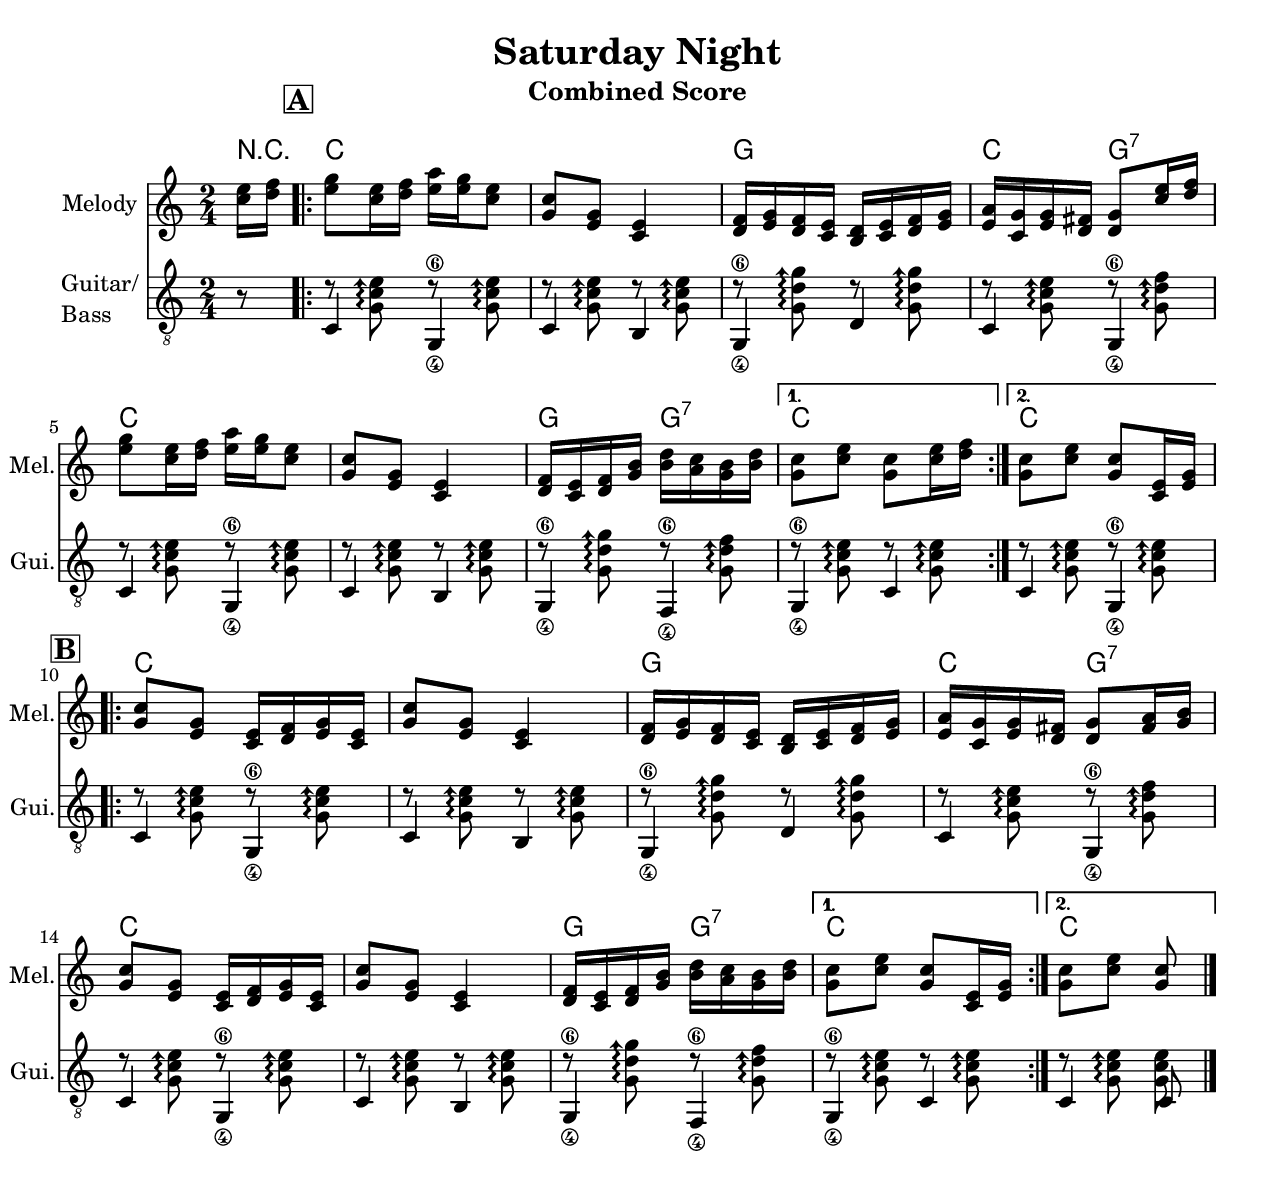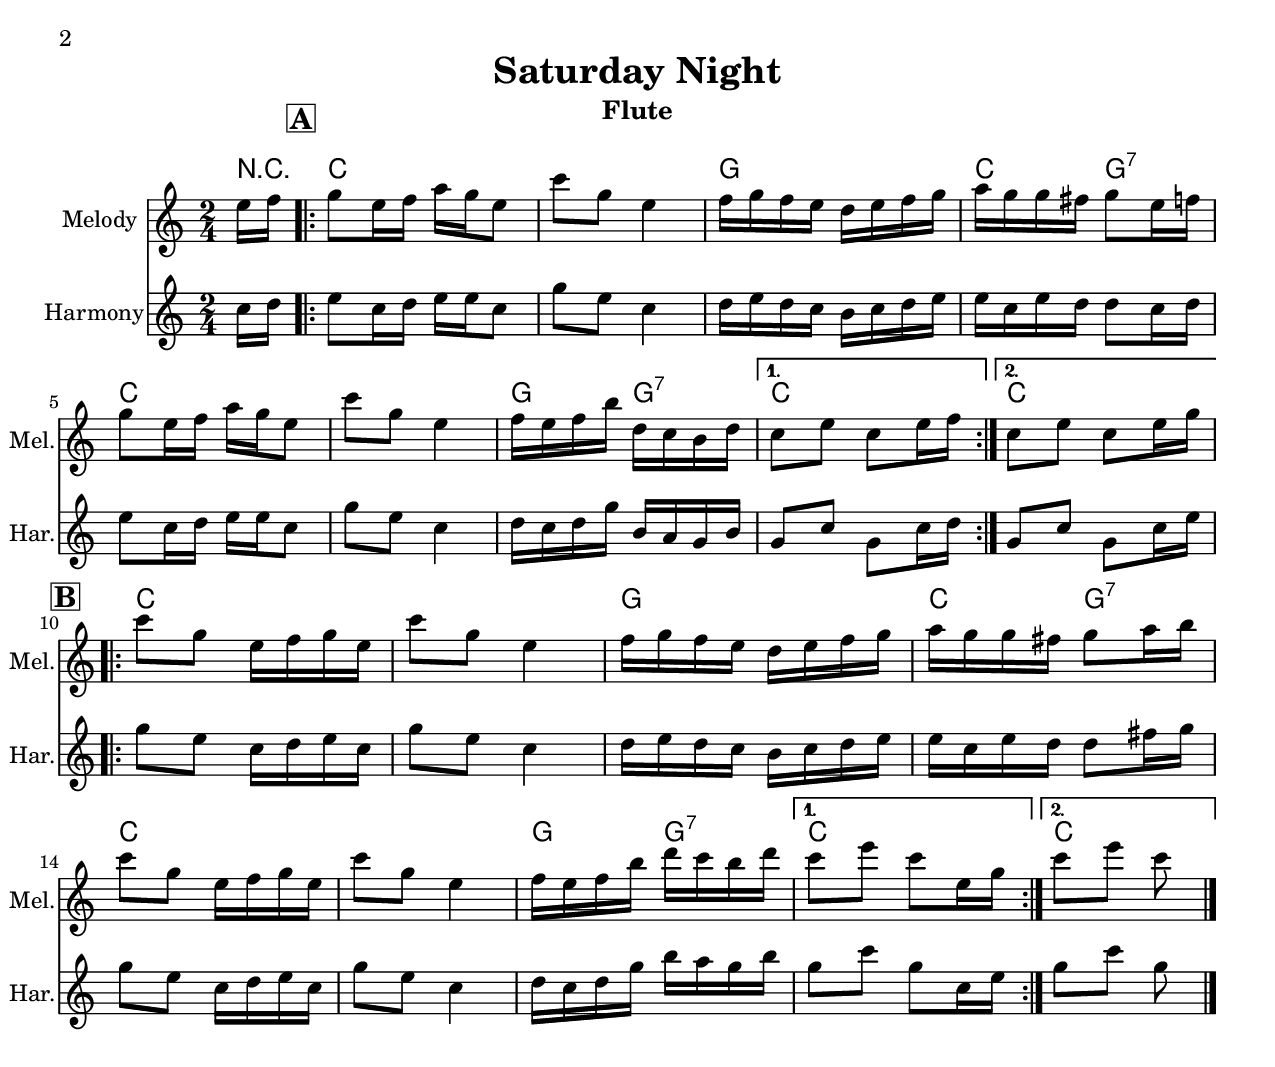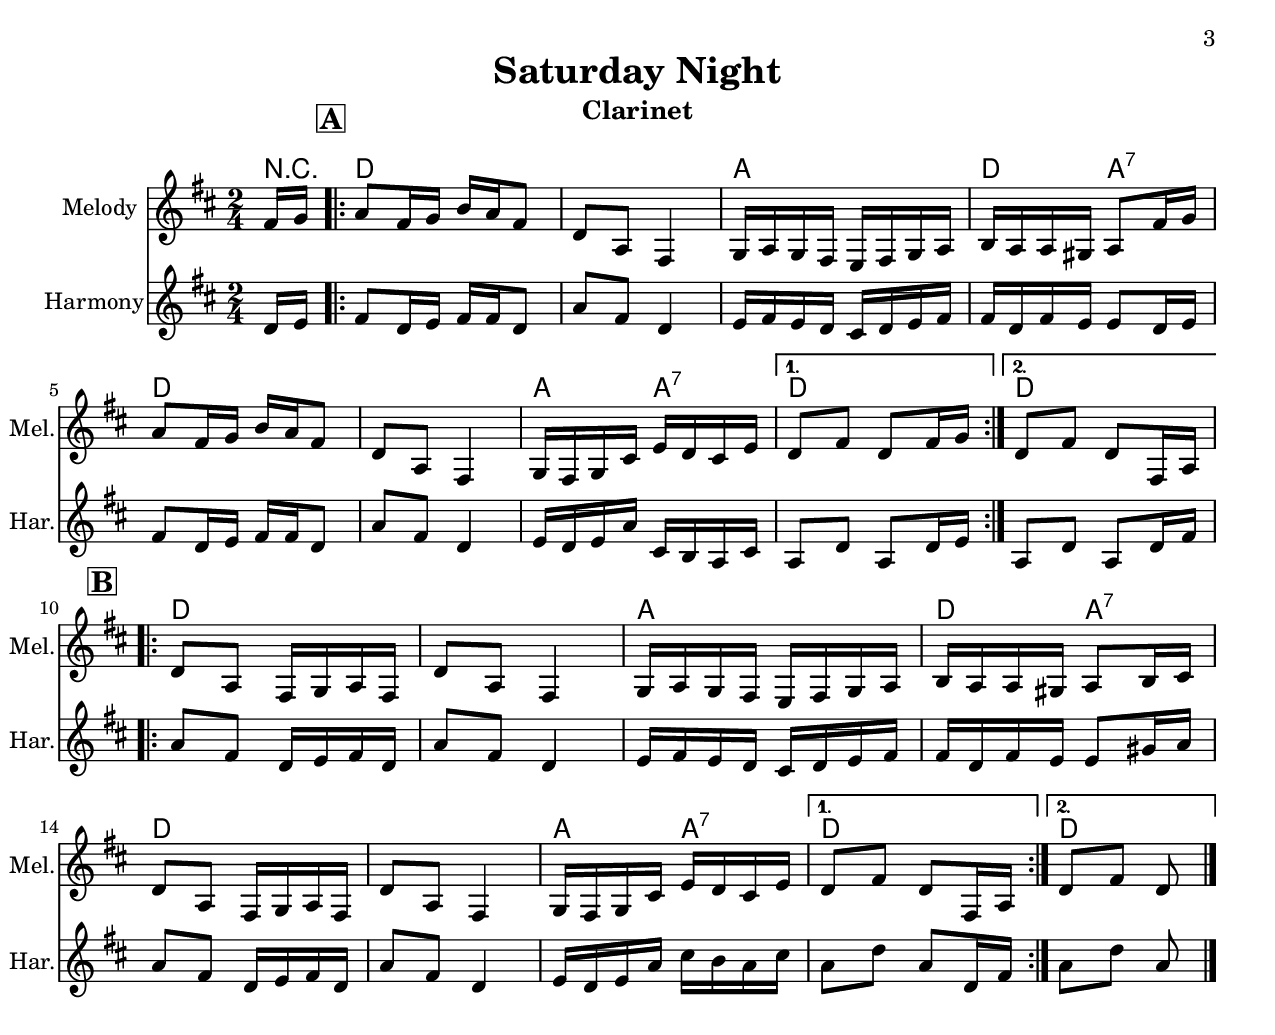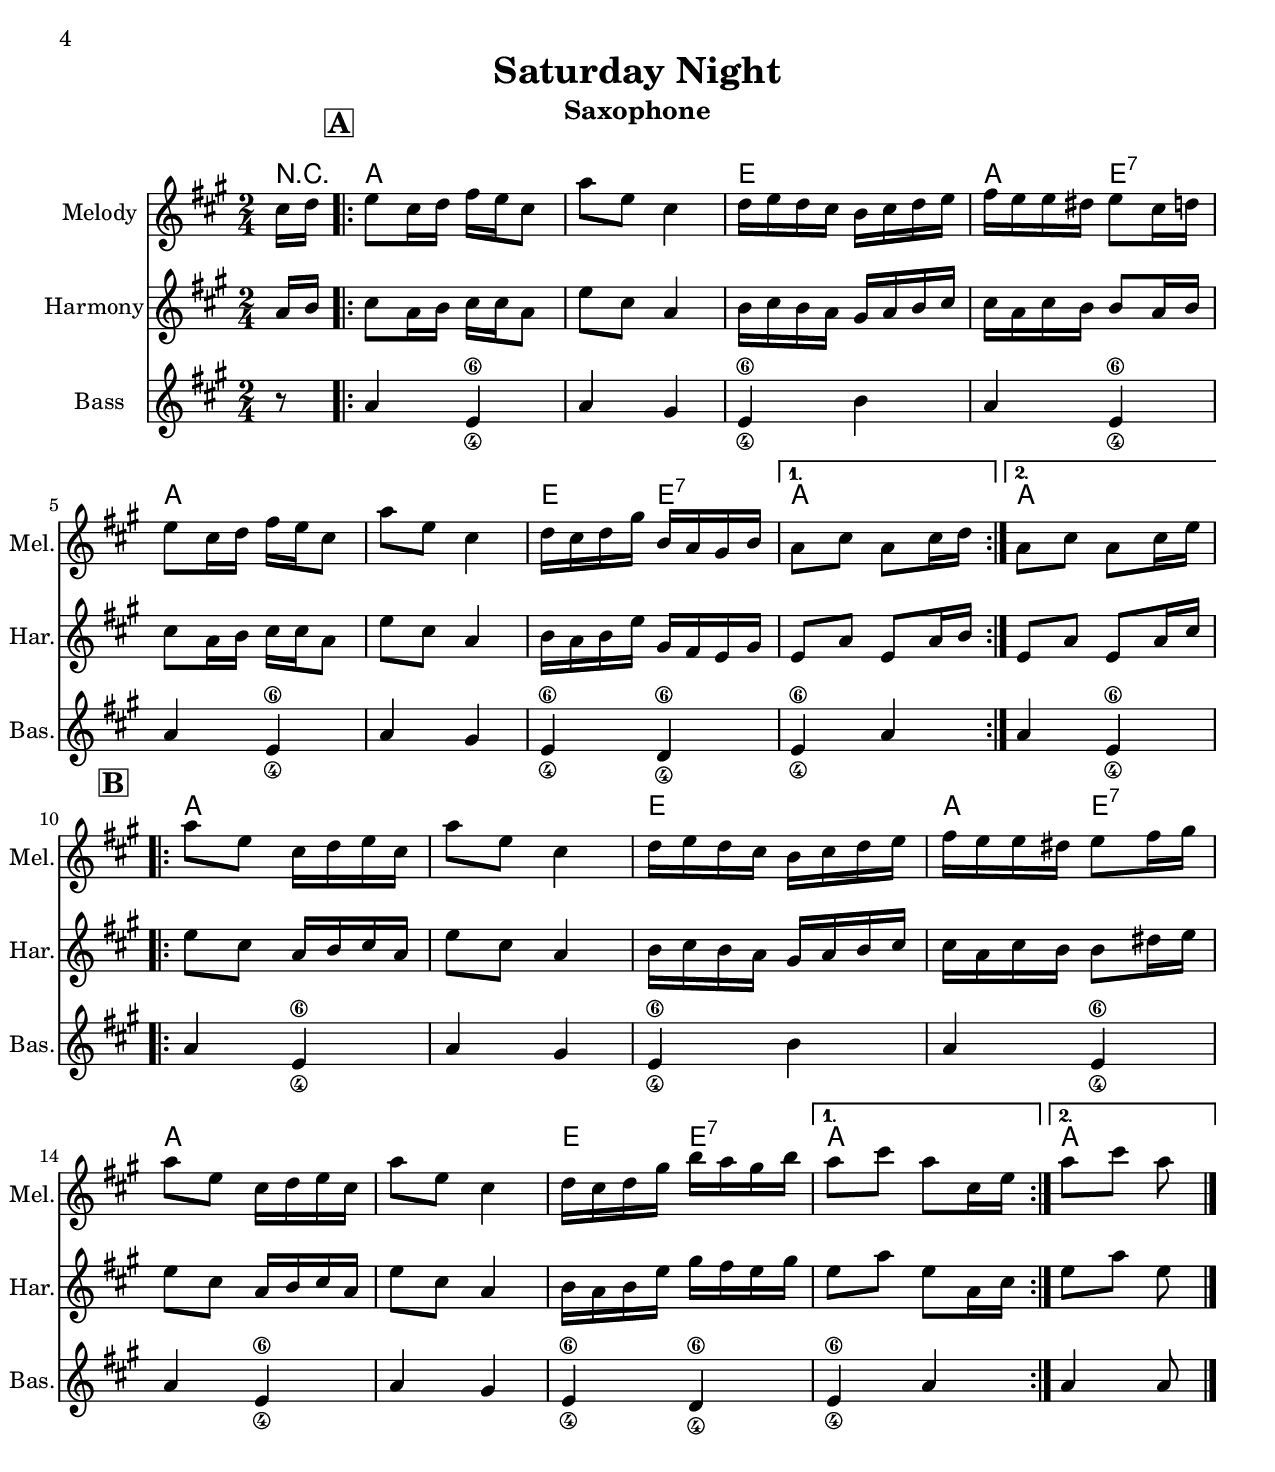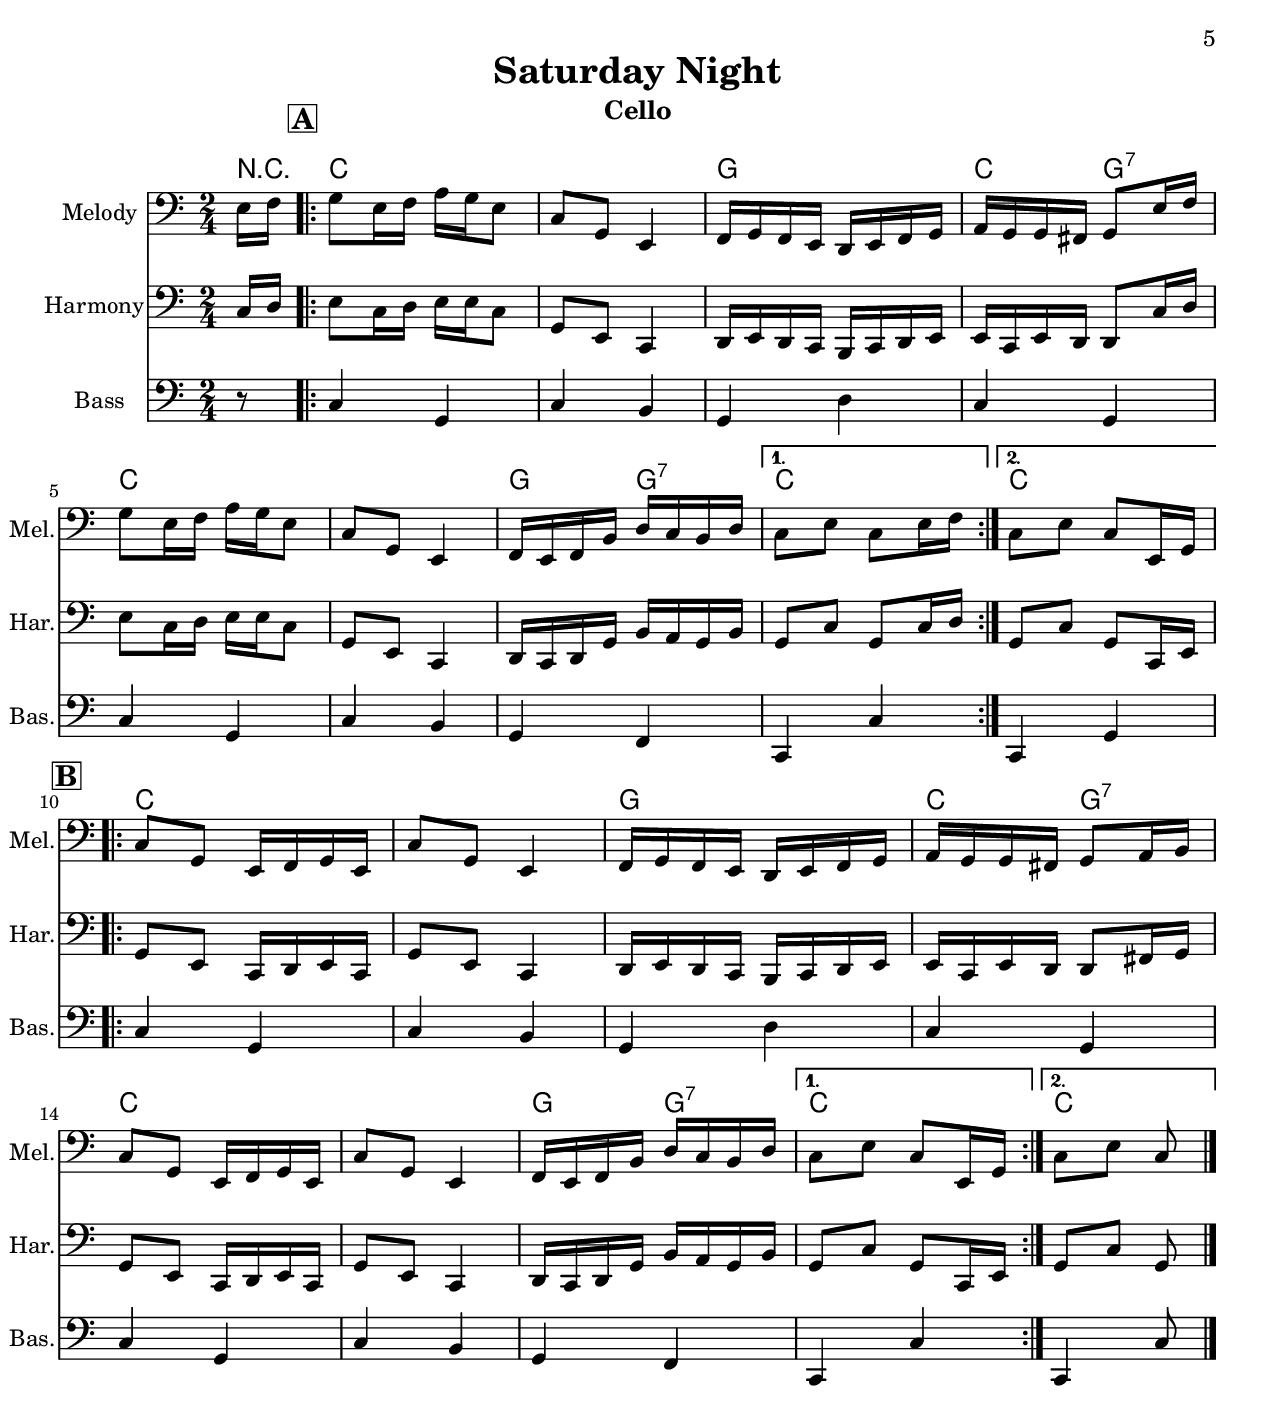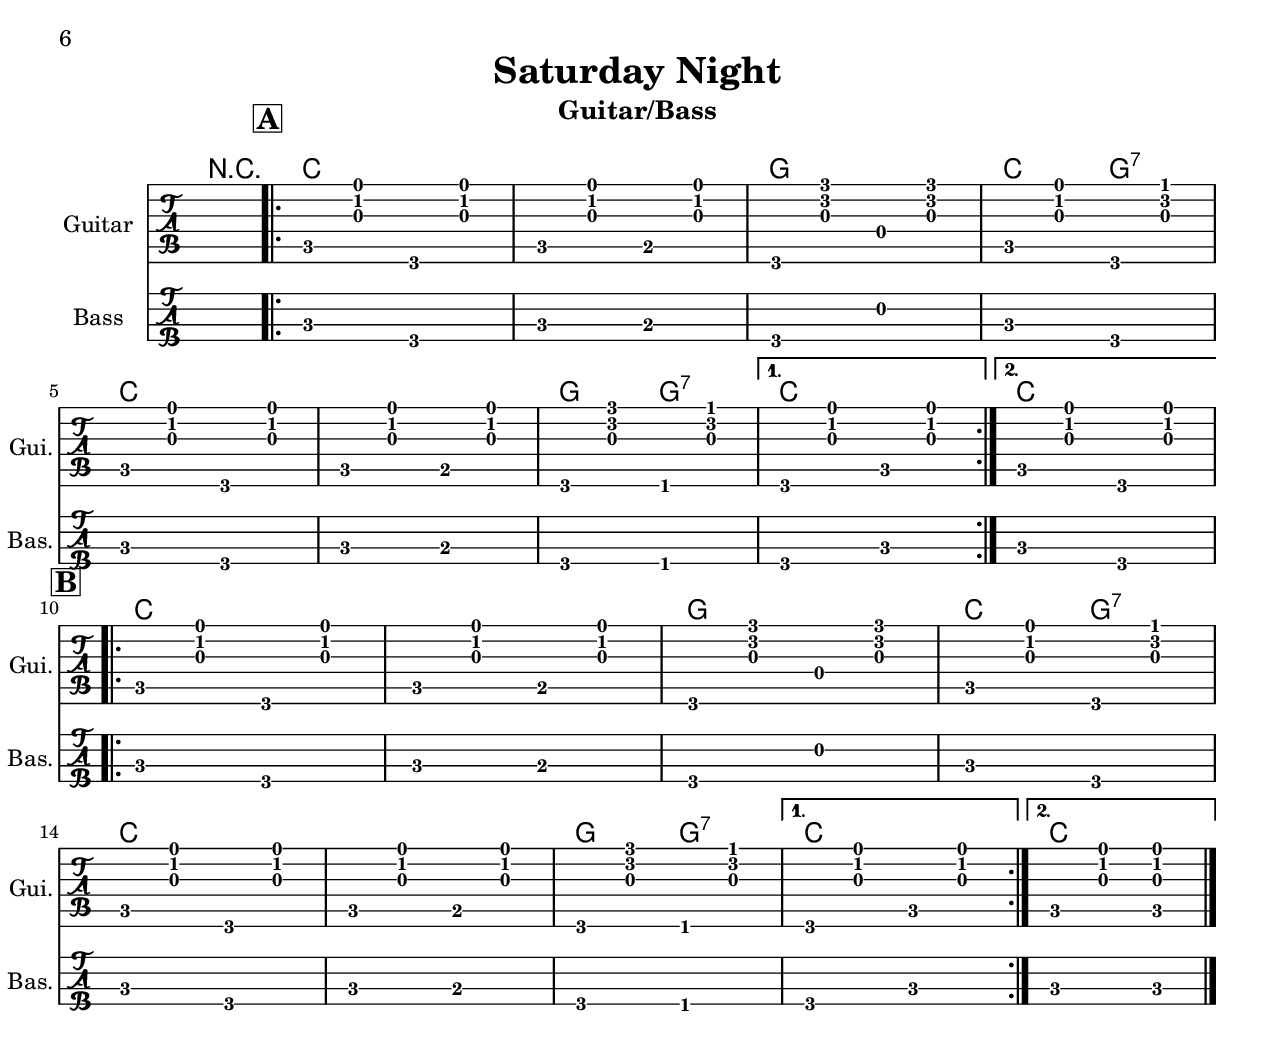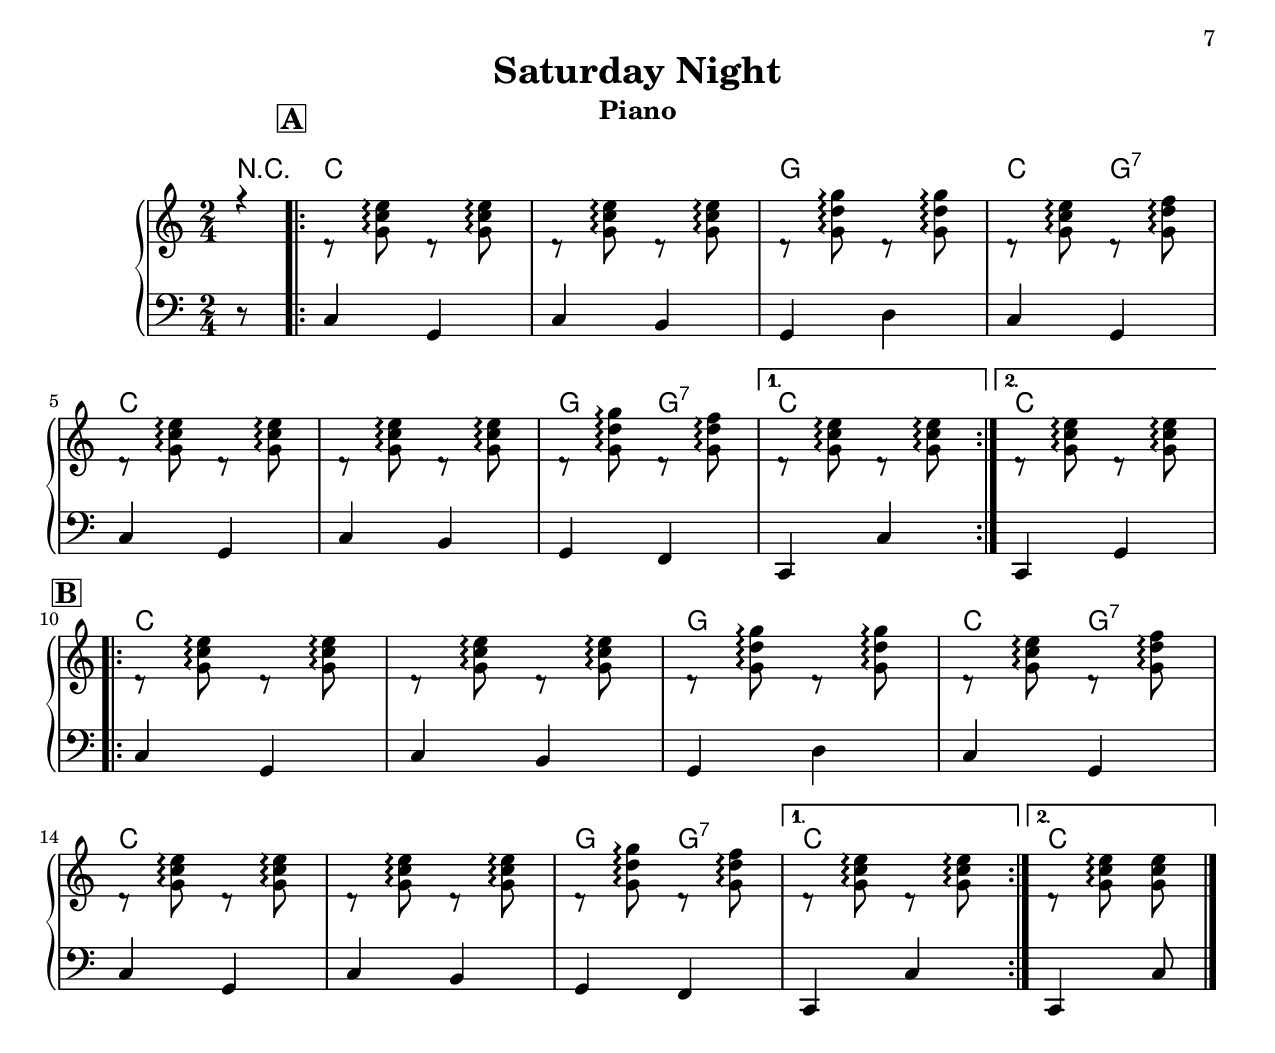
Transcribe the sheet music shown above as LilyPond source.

\version "2.12.0"
\header {
  title = "Saturday Night"
  piece = "Traditional"
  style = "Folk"
%  copyright = "Public Domain"
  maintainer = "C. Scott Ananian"
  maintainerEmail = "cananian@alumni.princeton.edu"
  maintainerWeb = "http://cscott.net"
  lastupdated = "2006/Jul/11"
  meter = 129
}
#(set-default-paper-size "letter")

% melody in bill's sheet music.  the range is a bit much
% for flute.
melody = \relative c'' {
  \tag #'key \key c \major
  \time 2/4
  \tag #'partial \partial 8
  e16 f |
  \repeat volta 2 {
    g8 e16 f a g e8 |
    c8 g e4 |
    f16 g f e d e f g |
    a16 g g fis g8 e'16 f |

    g8 e16 f a g e8 |
    c8 g e4 |
    f16 e f b d c b d |
  }
  \alternative {
    { c8 e c e16 f }
    { c8 e c e,16 g }
  }

% part 2
  \repeat volta 2 {
    c8 g e16 f g e |
    c'8 g e4 |
    f16 g f e d e f g |
    a16 g g fis g8 a16 b |

    c8 g e16 f g e |
    c'8 g e4 |
    f16 e f b d c b d |
  }
  \alternative {
    { c8 e c e,16 g }
    { c8 e c \bar "|." }
  }
}

% harmony to stock melody
alternate = \relative c'' {
  \tag #'key \key c \major
  \time 2/4
  \tag #'partial \partial 8
  c16 d |
  \repeat volta 2 {
    e8 c16 d e e c8 |
    g8 e c4 |
    d16 e d c b c d e |
    e16 c e d d8 c'16 d |

    e8 c16 d e e c8 |
    g8 e c4 |
    d16 c d g b a g b |
  }
  \alternative {
    { g8 c g c16 d }
    { g,8 c g c,16 e }
  }
% part 2
  \repeat volta 2 {
    g8 e c16 d e c |
    g'8 e c4 |
    d16 e d c b c d e |
    e16 c e d d8 fis16 g |

    g8 e c16 d e c |
    g'8 e c4 |
    d16 c d g b a g b |
  }
  \alternative {
    { g8 c g c,16 e }
    { g8 c g \bar "|." }
  }
}

fmelody = \relative c'' {
  \tag #'key \key c \major
  \time 2/4
  \tag #'partial \partial 8
  e16 f |
  \repeat volta 2 {
    g8 e16 f a g e8 |
    c'8 g e4 |
    f16 g f e d e f g |
    a16 g g fis g8 e16 f |

    g8 e16 f a g e8 |
    c'8 g e4 |
    f16 e f b d, c b d |
  }
  \alternative {
    { c8 e c e16 f }
    { c8 e c e16 g }
  }
% part 2
  \repeat volta 2 {
    c8 g e16 f g e |
    c'8 g e4 |
    f16 g f e d e f g |
    a16 g g fis g8 a16 b |

    c8 g e16 f g e |
    c'8 g e4 |
    f16 e f b d c b d |
  }
  \alternative {
    { c8 e c e,16 g }
    { c8 e c \bar "|." }
  }
}

falternate = \relative c'' {
  \tag #'key \key c \major
  \time 2/4
  \tag #'partial \partial 8
  c16 d |
  \repeat volta 2 {
    e8 c16 d e e c8 |
    g'8 e c4 |
    d16 e d c b c d e |
    e16 c e d d8 c16 d |

    e8 c16 d e e c8 |
    g'8 e c4 |
    d16 c d g b, a g b |
  }
  \alternative {
    { g8 c g c16 d }
    { g,8 c g c16 e }
  }
% part 2
  \repeat volta 2 {
    g8 e c16 d e c |
    g'8 e c4 |
    d16 e d c b c d e |
    e16 c e d d8 fis16 g |

    g8 e c16 d e c |
    g'8 e c4 |
    d16 c d g b a g b |
  }
  \alternative {
    { g8 c g c,16 e }
    { g8 c g \bar "|." }
  }
}

% chords
harmonies = \chordmode {
  \time 2/4
  \tag #'partial \partial 8 
  r8 |
  \once\override Score.RehearsalMark #'extra-offset = #'(0 . 2)
  \mark\default
  \repeat volta 2 {
    c4 c
    c4 c
    g4 g
    c4 g:7
\break
    c4 c
    c4 c
    g4 g:7
  }
  \alternative {
    { c4 c }
    { c4 c }
  }
  
  \break
% Part 2
  \once\override Score.RehearsalMark #'extra-offset = #'(-4 . 2)
  \repeat volta 2 {
    \mark\default
    c4 c
    c4 c
    g4 g
    c4 g:7
\break
    c4 c
    c4 c
    g4 g:7
  }
  \alternative {
    { c4 c }
    { c4. }
  }
}

% guitar part (also bass and piano)
lowg = \relative c g4-\tag #'b \4-\tag #'g \6
lowf = \relative c f,4-\tag #'b \4-\tag #'g \6
guitarA = \relative c
{
  \tag #'key \key c \major
  \time 2/4
  \tag #'partial \partial 8
  r8
  \repeat volta 2 {
    c4 \lowg | c b | \lowg d | c \lowg |
    c4 \lowg | c b | \lowg \lowf |
  } \alternative {
    { \lowg c4 | }
    { c4 \lowg | }
  }
  \repeat volta 2 {
    c4 \lowg | c b | \lowg d | c \lowg |
    c4 \lowg | c b | \lowg \lowf |
  } \alternative {
    { \lowg c4 | }
    { c4 c8 \bar "|." }
  }
} 
guitarAA = \relative c % alternate bass line for cello/piano
{
  \tag #'key \key c \major
  \time 2/4
  \tag #'partial \partial 8
  r8
  \repeat volta 2 {
    c4 g | c b | g d' | c g |
    c4 g | c b | g f |
  } \alternative {
    { c4 c' | }
    { c,4 g' | }
  }
  \repeat volta 2 {
    c4 g | c b | g d' | c g |
    c4 g | c b | g f |
  } \alternative {
    { c4 c' | }
    { c,4 c'8 \bar "|." }
  }
} 
guitarB = \relative c'
{
  \tag #'key \key c \major
  \time 2/4
  \tag #'partial \partial 8
  s8 \arpeggioArrowUp
  \repeat volta 2 {
    s8 <g c e>\arpeggio s8 <g c e>\arpeggio |
    s8 <g c e>\arpeggio s8 <g c e>\arpeggio |
    s8 <g d' g>\arpeggio s8 <g d' g>\arpeggio |
    s8 <g c e>\arpeggio s8 <g d' f>\arpeggio |
    s8 <g c e>\arpeggio s8 <g c e>\arpeggio |
    s8 <g c e>\arpeggio s8 <g c e>\arpeggio |
    s8 <g d' g>\arpeggio s8 <g d' f>\arpeggio |
  } \alternative {
    { s8 <g c e>\arpeggio s8 <g c e>\arpeggio | }
    { s8 <g c e>\arpeggio s8 <g c e>\arpeggio | }
  }
  \repeat volta 2 {
    s8 <g c e>\arpeggio s8 <g c e>\arpeggio |
    s8 <g c e>\arpeggio s8 <g c e>\arpeggio |
    s8 <g d' g>\arpeggio s8 <g d' g>\arpeggio |
    s8 <g c e>\arpeggio s8 <g d' f>\arpeggio |
    s8 <g c e>\arpeggio s8 <g c e>\arpeggio |
    s8 <g c e>\arpeggio s8 <g c e>\arpeggio |
    s8 <g d' g>\arpeggio s8 <g d' f>\arpeggio |
  } \alternative {
    { s8 <g c e>\arpeggio s8 <g c e>\arpeggio | }
    { s8 <g c e>\arpeggio <g c e> \bar "|." }
  }
}
guitarC = \relative c'
{
  \tag #'key \key c \major
  \time 2/4
  \tag #'partial \partial 8
  s8 \arpeggioArrowUp
  \repeat volta 2 {
    \repeat unfold 7 { d8\rest s8 d8\rest s8 | }
  } \alternative {
    { d8\rest s8 d8\rest s8 }
    { d8\rest s8 d8\rest s8 }
  }
  \repeat volta 2 {
    \repeat unfold 7 { d8\rest s8 d8\rest s8 | }
  } \alternative {
    { d8\rest s8 d8\rest s8 }
    { d8\rest s8 s8 }
  }
}

bass = \transpose c c, { \removeWithTag #'g \guitarA }

\paper {
  scoreTitleMarkup = \bookTitleMarkup
  bookTitleMarkup = \markup {}
  ragged-bottom = ##t
}

% combined score
\score {
  <<
    \set Score.markFormatter = #format-mark-box-letters
    \context ChordNames {
      \set chordChanges = ##t
      \harmonies
    }
    \new Staff <<
      \set Staff.instrumentName = "Melody"
      \set Staff.shortInstrumentName = "Mel."
      \set Staff.printPartCombineTexts = ##f
      \partcombine { \melody \bar "|." } \alternate
    >>
    \new Staff <<
      \set Staff.instrumentName = \markup{ \column{ "Guitar/" "Bass" } }
      \set Staff.shortInstrumentName = "Gui."
      \clef "treble_8"
      \new Voice { \guitarA }
      \new Voice { \guitarB }
      \new Voice { \guitarC }
    >>
    %\new Staff << \key g \major \harmonies >>
  >>
  \header {
    instrument = "Combined Score"
  }
}
% melody parts, for flutes (non-transposing)
\score {
  <<
    \set Score.markFormatter = #format-mark-box-letters
    \context ChordNames {
      \set chordChanges = ##t
      \harmonies
    }
    \new Staff <<
      \set Staff.instrumentName = "Melody"
      \set Staff.shortInstrumentName = "Mel."
      \fmelody
    >>
    \new Staff <<
      \set Staff.instrumentName = "Harmony"
      \set Staff.shortInstrumentName = "Har."
      \falternate
    >>
  >>
  \header {
    instrument = "Flute"
    breakbefore=##t
  }
}
% melody parts, for clarinet (transposing)
\score {
  <<
    \set Score.markFormatter = #format-mark-box-letters
    \context ChordNames {
      \set chordChanges = ##t
      \transpose bes c' \harmonies
    }
    \new Staff <<
      \set Staff.instrumentName = "Melody"
      \set Staff.shortInstrumentName = "Mel."
      \transpose bes c \melody
    >>
    \new Staff <<
      \set Staff.instrumentName = "Harmony"
      \set Staff.shortInstrumentName = "Har."
      \transpose bes c \falternate
    >>
  >>
  \header {
    instrument = "Clarinet"
    breakbefore=##t
  }
}
% parts for saxophone (transposing)
\score {
  <<
    \set Score.markFormatter = #format-mark-box-letters
    \context ChordNames {
      \set chordChanges = ##t
      \transpose ees c \harmonies
    }
    \new Staff <<
      \set Staff.instrumentName = "Melody"
      \set Staff.shortInstrumentName = "Mel."
      \transpose ees c \fmelody
    >>
    \new Staff <<
      \set Staff.instrumentName = "Harmony"
      \set Staff.shortInstrumentName = "Har."
      \transpose ees c \falternate
    >>
    \new Staff <<
      \set Staff.instrumentName = "Bass"
      \set Staff.shortInstrumentName = "Bas."
      \transpose ees c'' \guitarA
    >>
  >>
  \header {
    instrument = "Saxophone"
    breakbefore=##t
  }
}
% melody parts, for cellos (octave-shifted)
\score {
  <<
    \set Score.markFormatter = #format-mark-box-letters
    \context ChordNames {
      \set chordChanges = ##t
      \harmonies
    }
    \new Staff <<
      \set Staff.instrumentName = "Melody"
      \set Staff.shortInstrumentName = "Mel."
      \transpose c c,, { \clef bass \melody } % 2 octaves down
    >>
    \new Staff <<
      \set Staff.instrumentName = "Harmony"
      \set Staff.shortInstrumentName = "Har."
      \transpose c c,, { \clef bass \alternate } % 2 octaves down
    >>
    \new Staff <<
      \set Staff.instrumentName = "Bass"
      \set Staff.shortInstrumentName = "Bas."
      \transpose c c { \clef bass \guitarAA } % no trans
    >>
  >>
  \header {
    instrument = "Cello"
    breakbefore=##t
  }
}

% tablature parts
\score {
  <<
    \set Score.markFormatter = #format-mark-box-letters
    \context ChordNames {
      \set chordChanges = ##t
      \harmonies
    }
    \new TabStaff << 
      \set TabStaff.instrumentName = "Guitar"
      \set TabStaff.shortInstrumentName = "Gui."
      \time 4/4
      \new TabVoice { \removeWithTag #'b { \removeWithTag #'key \guitarA } }
      \new TabVoice { \removeWithTag #'key \guitarB }
    >>
    \new TabStaff <<
      \set TabStaff.instrumentName = "Bass"
      \set TabStaff.shortInstrumentName = "Bas."
      \set TabStaff.stringTunings = #bass-tuning
      \removeWithTag #'key \bass
    >>
  >>
  \header {
    instrument = "Guitar/Bass"
    breakbefore=##t
  }
}

% piano part (same as guitar part)
\score {
  <<
    \set Score.markFormatter = #format-mark-box-letters
    \context ChordNames {
      \set chordChanges = ##t
      \harmonies
    }
    \new PianoStaff <<
      \new Staff {
	\set Staff.printPartCombineTexts = ##f
	\partcombine
	{ \transpose c c' \guitarB }
	{ \partcombine { \partial 8*2 r4 } \guitarC }
      }
      \new Staff { \clef bass \guitarAA }
    >>
  >>
  \header {
    instrument = "Piano"
    breakbefore=##t
  }
}

% midi score
\score {
  \unfoldRepeats
  \context PianoStaff <<
    \context Staff=melody <<
      \set Staff.midiInstrument = "flute"
      {
	\fmelody r8 | r2*16 | r2*15 | r4 r8
	\removeWithTag #'partial \fmelody
      }
    >>
    \context Staff = alternate <<
      \set Staff.midiInstrument = "flute"
      {
	\partial 8
	r8 | r2*32 | r2*31 | r4 r8
	\removeWithTag #'partial \falternate
      }
    >>
    \context Staff = celloA <<
      \set Staff.midiInstrument = "fiddle"
      {
	\partial 8
	r8 | r2*31 | r4 r8
	\removeWithTag #'partial \melody
      }
    >>
    \context Staff = celloB <<
      \set Staff.midiInstrument = "fiddle"
      {
	\partial 8
	r8 | r2*31 | r4 r8
	\removeWithTag #'partial \alternate
      }
    >>
    \context Staff=guitar <<
      \set Staff.midiInstrument = "acoustic guitar (steel)"
      \time 2/4
      \new Voice \repeat unfold 3 { \guitarA }
      \new Voice \repeat unfold 3 { \guitarB } >>
    \context Staff=bass <<
      \set Staff.midiInstrument = "acoustic bass"
      \repeat unfold 3 { \bass }
    >>
%{
    \context Staff=chords <<
      \set Staff.midiInstrument = "pizzicato strings"
      \repeat unfold 3 { \harmonies }
    >>
%}
  >>
  
  \midi {
    \context {
      \Score
      tempoWholesPerMinute = #(ly:make-moment 120 4)
      }
    }


}
